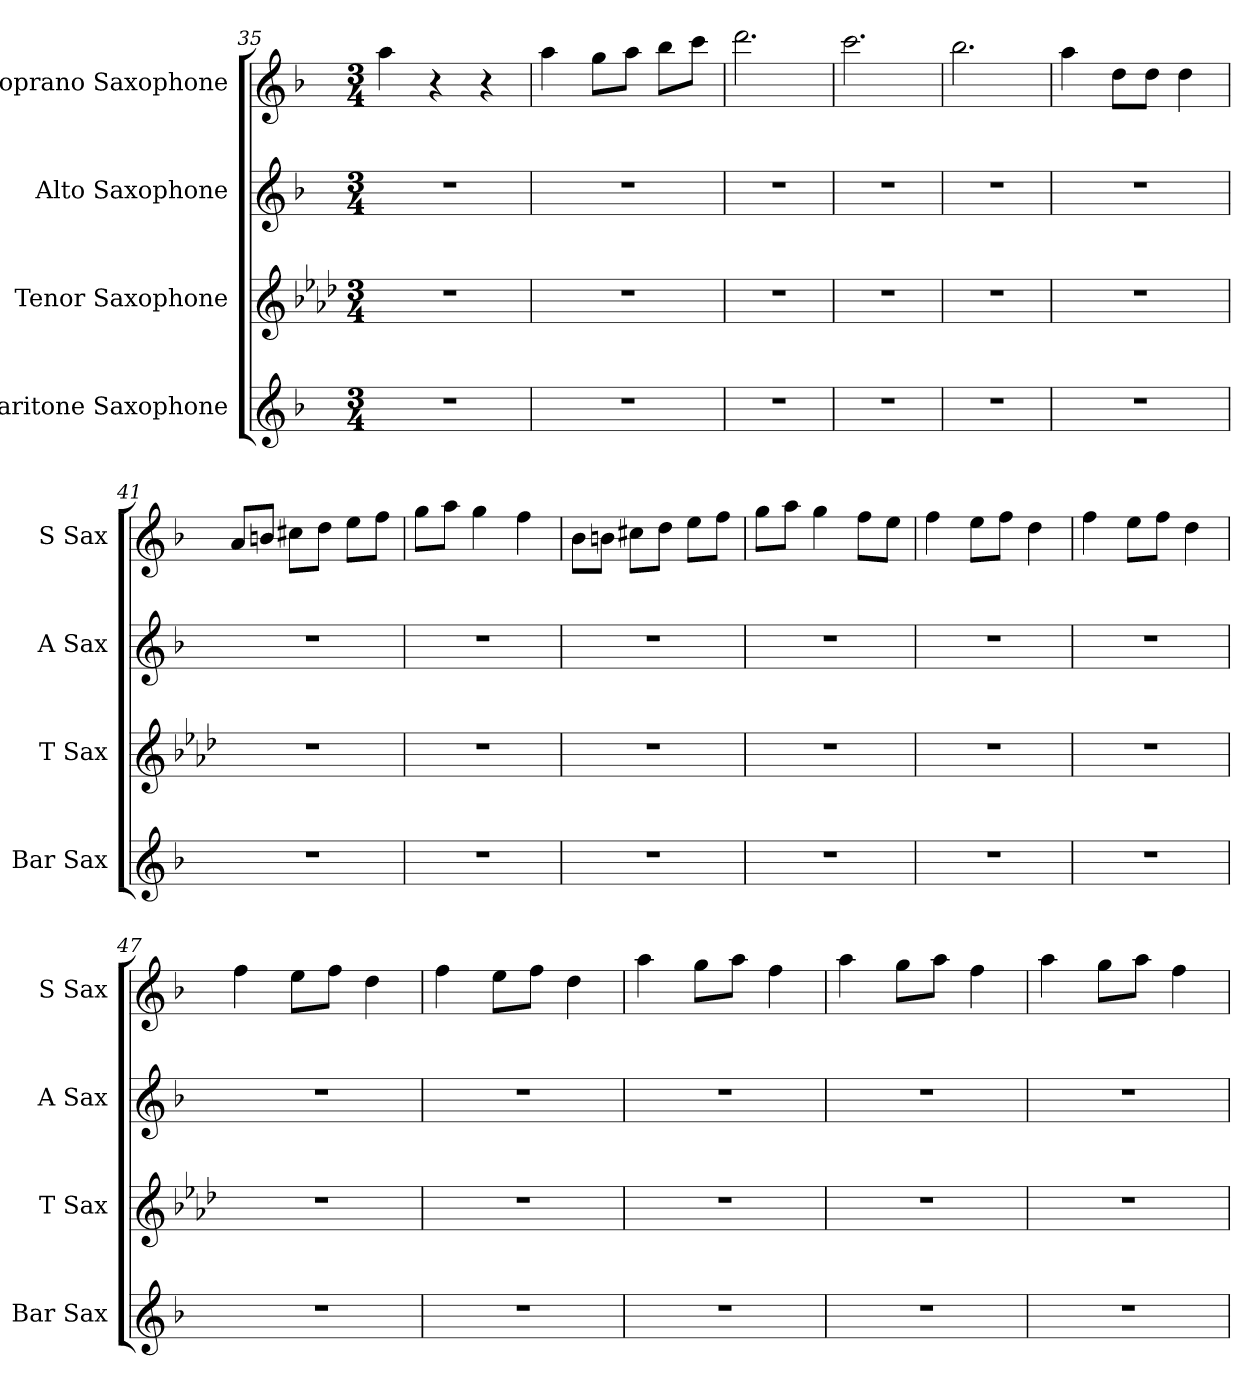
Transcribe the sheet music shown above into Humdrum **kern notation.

**kern	**kern	**kern	**kern
*part4	*part3	*part2	*part1
*staff4	*staff3	*staff2	*staff1
*I"Baritone Saxophone	*I"Tenor Saxophone	*I"Alto Saxophone	*I"Soprano Saxophone
*I'Bar Sax	*I'T Sax	*I'A Sax	*I'S Sax
*clefG2	*clefG2	*clefG2	*clefG2
*ITrd5c9	*ITrd8c14	*ITrd5c9	*ITrd1c2
*k[b-e-a-d-]	*k[b-e-a-d-]	*k[b-e-a-d-]	*k[b-e-a-]
*M3/4	*M3/4	*M3/4	*M3/4
=35	=35	=35	=35
2.r	2.r	2.r	4gg\
.	.	.	4r
.	.	.	4r
=36	=36	=36	=36
2.r	2.r	2.r	4gg\
.	.	.	8ff\L
.	.	.	8gg\J
.	.	.	8aa-\L
.	.	.	8bb-\J
=37	=37	=37	=37
2.r	2.r	2.r	2.ccc\
=38	=38	=38	=38
2.r	2.r	2.r	2.bb-\
!!LO:LB:g=z
=39	=39	=39	=39
2.r	2.r	2.r	2.aa-\
=40	=40	=40	=40
2.r	2.r	2.r	4gg\
.	.	.	8cc\L
.	.	.	8cc\J
.	.	.	4cc\
=41	=41	=41	=41
2.r	2.r	2.r	8g/L
.	.	.	8an/J
.	.	.	8bn\L
.	.	.	8cc\J
.	.	.	8dd\L
.	.	.	8ee-\J
=42	=42	=42	=42
2.r	2.r	2.r	8ff\L
.	.	.	8gg\J
.	.	.	4ff\
.	.	.	4ee-\
=43	=43	=43	=43
2.r	2.r	2.r	8a-\L
.	.	.	8an\J
.	.	.	8bn\L
.	.	.	8cc\J
.	.	.	8dd\L
.	.	.	8ee-\J
=44	=44	=44	=44
2.r	2.r	2.r	8ff\L
.	.	.	8gg\J
.	.	.	4ff\
.	.	.	8ee-\L
.	.	.	8dd\J
=45	=45	=45	=45
2.r	2.r	2.r	4ee-\
.	.	.	8dd\L
.	.	.	8ee-\J
.	.	.	4cc\
=46	=46	=46	=46
2.r	2.r	2.r	4ee-\
.	.	.	8dd\L
.	.	.	8ee-\J
.	.	.	4cc\
!!LO:PB:g=z
=47	=47	=47	=47
2.r	2.r	2.r	4ee-\
.	.	.	8dd\L
.	.	.	8ee-\J
.	.	.	4cc\
=48	=48	=48	=48
2.r	2.r	2.r	4ee-\
.	.	.	8dd\L
.	.	.	8ee-\J
.	.	.	4cc\
=49	=49	=49	=49
2.r	2.r	2.r	4gg\
.	.	.	8ff\L
.	.	.	8gg\J
.	.	.	4ee-\
=50	=50	=50	=50
2.r	2.r	2.r	4gg\
.	.	.	8ff\L
.	.	.	8gg\J
.	.	.	4ee-\
=51	=51	=51	=51
2.r	2.r	2.r	4gg\
.	.	.	8ff\L
.	.	.	8gg\J
.	.	.	4ee-\
=	=	=	=
*-	*-	*-	*-
